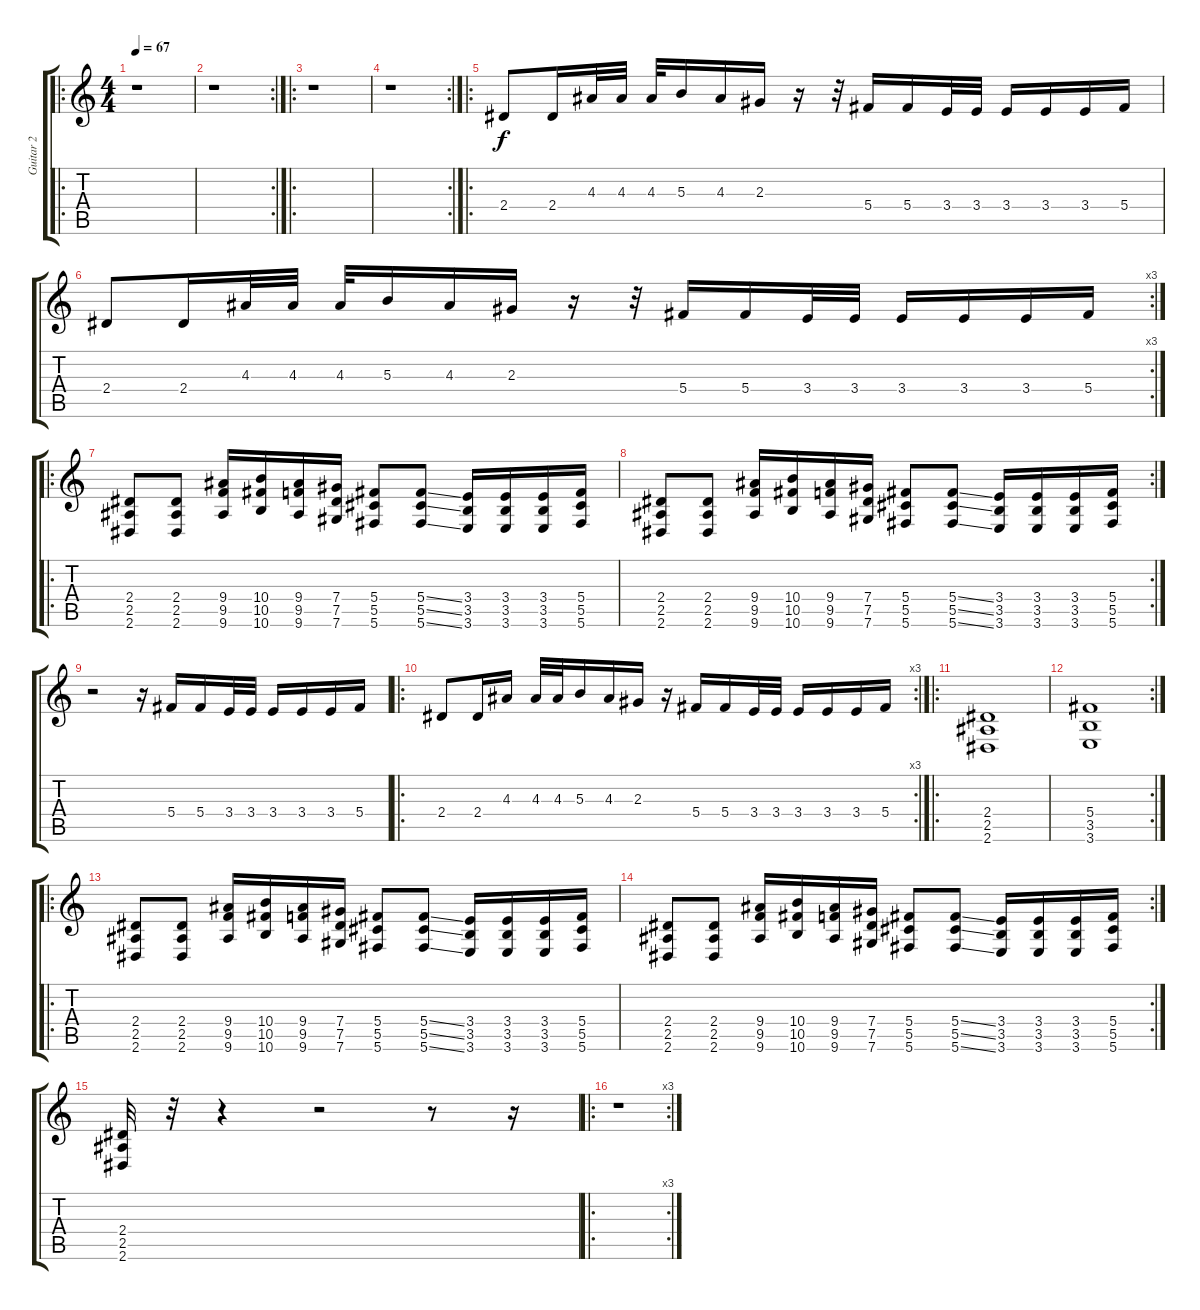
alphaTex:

\track ("Guitar 2" "Guitar 2") {instrument overdrivenguitar}
\staff {score tabs}
\tuning (Eb4 Bb3 Gb3 Db3 Ab2 Db2) {hide}
\ro
\ts (4 4)
\tempo 67
\clef g2
\ks c
r.1{dy f instrument overdrivenguitar} |
\rc 2
r.1 |
\ro
r.1 |
\rc 2
r.1 |
\ro
2.4.8 2.4.16 4.3.32 4.3.32 4.3.32 5.3.16 4.3.16 2.3.16 r.16 r.32 5.4.16 5.4.16 3.4.32 3.4.32 3.4.16 3.4.16 3.4.16 5.4.16 |
\rc 3
2.4.8 2.4.16 4.3.32 4.3.32 4.3.32 5.3.16 4.3.16 2.3.16 r.16 r.32 5.4.16 5.4.16 3.4.32 3.4.32 3.4.16 3.4.16 3.4.16 5.4.16 |
\ro
(2.4 2.5 2.6).8 (2.4 2.5 2.6).8 (9.4 9.5 9.6).16 (10.4 10.5 10.6).16 (9.4 9.5 9.6).16 (7.4 7.5 7.6).16 (5.4 5.5 5.6).8 (5.4{ss} 5.5{ss} 5.6{ss}).8 (3.4 3.5 3.6).16 (3.4 3.5 3.6).16 (3.4 3.5 3.6).16 (5.4 5.5 5.6).16 |
\rc 2
(2.4 2.5 2.6).8 (2.4 2.5 2.6).8 (9.4 9.5 9.6).16 (10.4 10.5 10.6).16 (9.4 9.5 9.6).16 (7.4 7.5 7.6).16 (5.4 5.5 5.6).8 (5.4{ss} 5.5{ss} 5.6{ss}).8 (3.4 3.5 3.6).16 (3.4 3.5 3.6).16 (3.4 3.5 3.6).16 (5.4 5.5 5.6).16 |
r.2 r.16 5.4.16 5.4.16 3.4.32 3.4.32 3.4.16 3.4.16 3.4.16 5.4.16 |
\ro
\rc 3
2.4.8 2.4.16 4.3.16 4.3.32 4.3.32 5.3.16 4.3.16 2.3.16 r.16 5.4.16 5.4.16 3.4.32 3.4.32 3.4.16 3.4.16 3.4.16 5.4.16 |
\ro
(2.4 2.5 2.6).1 |
\rc 2
(5.4 3.5 3.6).1 |
\ro
(2.4 2.5 2.6).8 (2.4 2.5 2.6).8 (9.4 9.5 9.6).16 (10.4 10.5 10.6).16 (9.4 9.5 9.6).16 (7.4 7.5 7.6).16 (5.4 5.5 5.6).8 (5.4{ss} 5.5{ss} 5.6{ss}).8 (3.4 3.5 3.6).16 (3.4 3.5 3.6).16 (3.4 3.5 3.6).16 (5.4 5.5 5.6).16 |
\rc 2
(2.4 2.5 2.6).8 (2.4 2.5 2.6).8 (9.4 9.5 9.6).16 (10.4 10.5 10.6).16 (9.4 9.5 9.6).16 (7.4 7.5 7.6).16 (5.4 5.5 5.6).8 (5.4{ss} 5.5{ss} 5.6{ss}).8 (3.4 3.5 3.6).16 (3.4 3.5 3.6).16 (3.4 3.5 3.6).16 (5.4 5.5 5.6).16 |
(2.4 2.5 2.6).32 r.32 r.4 r.2 r.8 r.16 |
\ro
\rc 3
r.1
